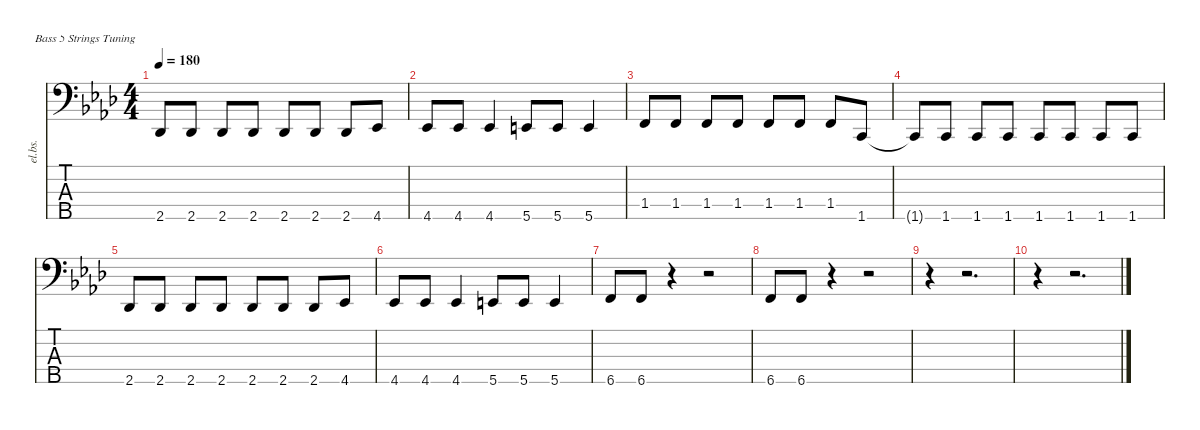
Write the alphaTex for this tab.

\defaultSystemsLayout 4
\hideDynamics
\bracketExtendMode nobrackets
\otherSystemsTrackNameOrientation horizontal
\track ("Bass" "el.bs.") {instrument electricbasspick}
\staff {score tabs}
\tuning (G2 D2 A1 E1 B0)
\ts (4 4)
\tempo 180
\clef f4
\ks fminor
2.5{acc b}.8{dy f} 2.5{acc b}.8 2.5{acc b}.8 2.5{acc b}.8 2.5{acc b}.8 2.5{acc b}.8 2.5{acc b}.8 4.5{acc b}.8 |
4.5{acc b}.8 4.5{acc b}.8 4.5{acc b}.4 5.5{acc forcenatural}.8{beam Up} 5.5{acc forcenatural}.8{beam Up} 5.5{acc forcenatural}.4{beam Up} |
1.4{acc forcenatural}.8{beam Up} 1.4{acc forcenatural}.8{beam Up} 1.4{acc forcenatural}.8{beam Up} 1.4{acc forcenatural}.8{beam Up} 1.4{acc forcenatural}.8{beam Up} 1.4{acc forcenatural}.8{beam Up} 1.4{acc forcenatural}.8{beam Up} 1.5{acc forcenatural}.8{beam Up} |
1.5{t acc forcenatural}.8{beam Up} 1.5{acc forcenatural}.8{beam Up} 1.5{acc forcenatural}.8{beam Up} 1.5{acc forcenatural}.8{beam Up} 1.5{acc forcenatural}.8{beam Up} 1.5{acc forcenatural}.8{beam Up} 1.5{acc forcenatural}.8{beam Up} 1.5{acc forcenatural}.8{beam Up} |
2.5{acc b}.8 2.5{acc b}.8 2.5{acc b}.8 2.5{acc b}.8 2.5{acc b}.8 2.5{acc b}.8 2.5{acc b}.8 4.5{acc b}.8 |
4.5{acc b}.8 4.5{acc b}.8 4.5{acc b}.4 5.5{acc forcenatural}.8{beam Up} 5.5{acc forcenatural}.8{beam Up} 5.5{acc forcenatural}.4{beam Up} |
6.5{acc forcenatural}.8{beam Up} 6.5{acc forcenatural}.8{beam Up} r.4{beam Up} r.2{beam Up} |
6.5{acc forcenatural}.8{beam Up} 6.5{acc forcenatural}.8{beam Up} r.4{beam Up} r.2{beam Up} |
r.4{beam Down} r.2{d beam Down} |
r.4{beam Down} r.2{d beam Down}
